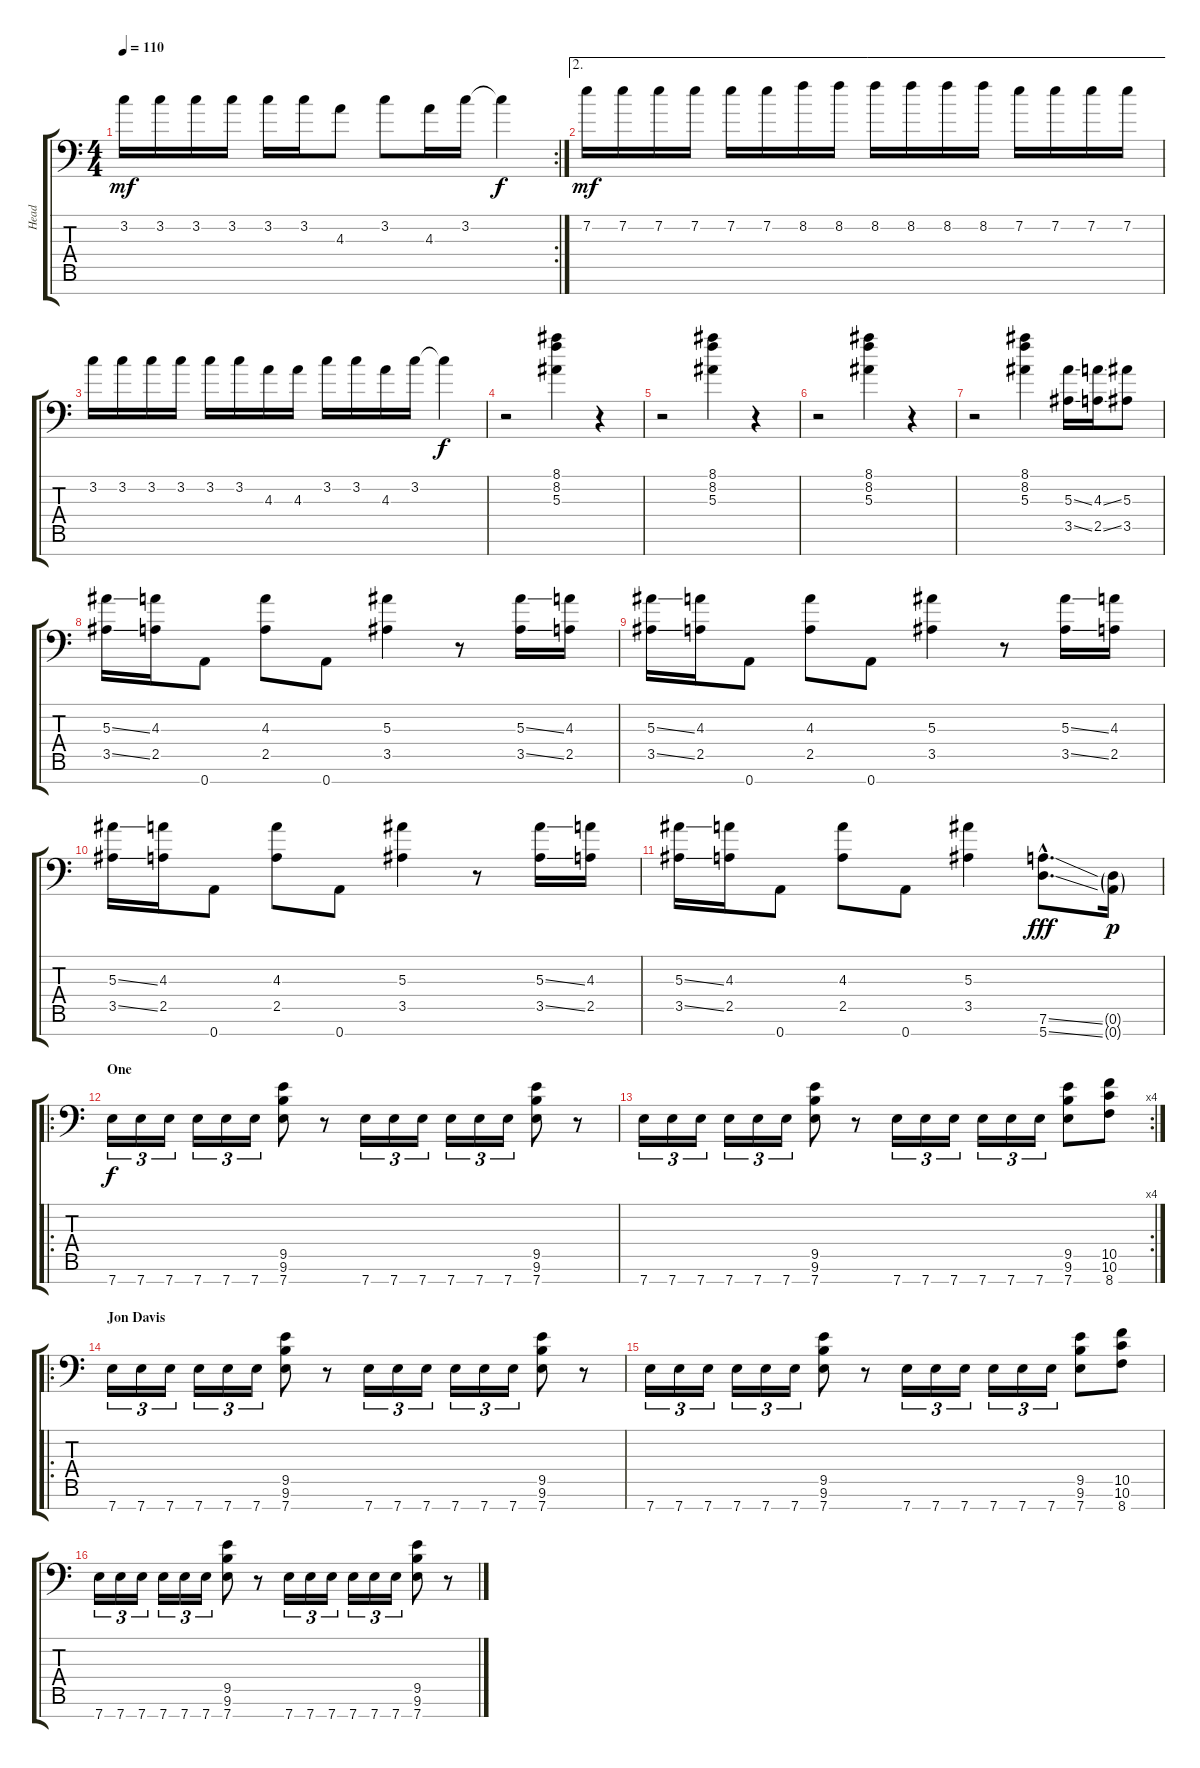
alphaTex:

\track ("Head" "Head") {instrument overdrivenguitar}
\staff {score tabs}
\tuning (D4 A3 F3 C3 G2 D2 A1) {hide}
\rc 2
\ts (4 4)
\tempo 110
\clef f4
\ks c
3.2.16{dy mf instrument distortionguitar} 3.2.16 3.2.16 3.2.16 3.2.16 3.2.16 4.3.8 3.2.8 4.3.16 3.2.16 3.2{t}.4{dy f} |
\ae 2
7.2.16{dy mf instrument distortionguitar} 7.2.16 7.2.16 7.2.16 7.2.16 7.2.16 8.2.16 8.2.16 8.2.16 8.2.16 8.2.16 8.2.16 7.2.16 7.2.16 7.2.16 7.2.16 |
3.2.16{instrument distortionguitar} 3.2.16 3.2.16 3.2.16 3.2.16 3.2.16 4.3.16 4.3.16 3.2.16 3.2.16 4.3.16 3.2.16 3.2{t}.4{dy f} |
r.2 (8.1 8.2 5.3).4{instrument overdrivenguitar} r.4 |
r.2 (8.1 8.2 5.3).4{instrument overdrivenguitar} r.4 |
r.2 (8.1 8.2 5.3).4{instrument overdrivenguitar} r.4 |
r.2 (8.1 8.2 5.3).4{instrument overdrivenguitar} (5.3{ss} 3.5{ss}).16 (4.3{ss} 2.5{ss}).16 (5.3 3.5).8 |
(5.3{ss} 3.5{ss}).16{volume 14} (4.3 2.5).16 0.7.8 (4.3 2.5).8 0.7.8 (5.3 3.5).4 r.8 (5.3{ss} 3.5{ss}).16 (4.3 2.5).16 |
(5.3{ss} 3.5{ss}).16{volume 14} (4.3 2.5).16 0.7.8 (4.3 2.5).8 0.7.8 (5.3 3.5).4 r.8 (5.3{ss} 3.5{ss}).16 (4.3 2.5).16 |
(5.3{ss} 3.5{ss}).16{volume 14} (4.3 2.5).16 0.7.8 (4.3 2.5).8 0.7.8 (5.3 3.5).4 r.8 (5.3{ss} 3.5{ss}).16 (4.3 2.5).16 |
(5.3{ss} 3.5{ss}).16{volume 14} (4.3 2.5).16 0.7.8 (4.3 2.5).8 0.7.8 (5.3 3.5).4 (7.6{ss hac} 5.7{ss hac}).8{d dy fff} (0.6{g} 0.7{g}).16{dy p} |
\ro
\section ("" "One")
7.7.16{tu (3 2) dy f volume 16} 7.7.16{tu (3 2)} 7.7.16{tu (3 2)} 7.7.16{tu (3 2)} 7.7.16{tu (3 2)} 7.7.16{tu (3 2)} (9.5 9.6 7.7).8 r.8 7.7.16{tu (3 2)} 7.7.16{tu (3 2)} 7.7.16{tu (3 2)} 7.7.16{tu (3 2)} 7.7.16{tu (3 2)} 7.7.16{tu (3 2)} (9.5 9.6 7.7).8 r.8 |
\rc 4
7.7.16{tu (3 2)} 7.7.16{tu (3 2)} 7.7.16{tu (3 2)} 7.7.16{tu (3 2)} 7.7.16{tu (3 2)} 7.7.16{tu (3 2)} (9.5 9.6 7.7).8 r.8 7.7.16{tu (3 2)} 7.7.16{tu (3 2)} 7.7.16{tu (3 2)} 7.7.16{tu (3 2)} 7.7.16{tu (3 2)} 7.7.16{tu (3 2)} (9.5 9.6 7.7).8 (10.5 10.6 8.7).8 |
\ro
\section ("" "Jon Davis")
7.7.16{tu (3 2)} 7.7.16{tu (3 2)} 7.7.16{tu (3 2)} 7.7.16{tu (3 2)} 7.7.16{tu (3 2)} 7.7.16{tu (3 2)} (9.5 9.6 7.7).8 r.8 7.7.16{tu (3 2)} 7.7.16{tu (3 2)} 7.7.16{tu (3 2)} 7.7.16{tu (3 2)} 7.7.16{tu (3 2)} 7.7.16{tu (3 2)} (9.5 9.6 7.7).8 r.8 |
7.7.16{tu (3 2)} 7.7.16{tu (3 2)} 7.7.16{tu (3 2)} 7.7.16{tu (3 2)} 7.7.16{tu (3 2)} 7.7.16{tu (3 2)} (9.5 9.6 7.7).8 r.8 7.7.16{tu (3 2)} 7.7.16{tu (3 2)} 7.7.16{tu (3 2)} 7.7.16{tu (3 2)} 7.7.16{tu (3 2)} 7.7.16{tu (3 2)} (9.5 9.6 7.7).8 (10.5 10.6 8.7).8 |
7.7.16{tu (3 2)} 7.7.16{tu (3 2)} 7.7.16{tu (3 2)} 7.7.16{tu (3 2)} 7.7.16{tu (3 2)} 7.7.16{tu (3 2)} (9.5 9.6 7.7).8 r.8 7.7.16{tu (3 2)} 7.7.16{tu (3 2)} 7.7.16{tu (3 2)} 7.7.16{tu (3 2)} 7.7.16{tu (3 2)} 7.7.16{tu (3 2)} (9.5 9.6 7.7).8 r.8
